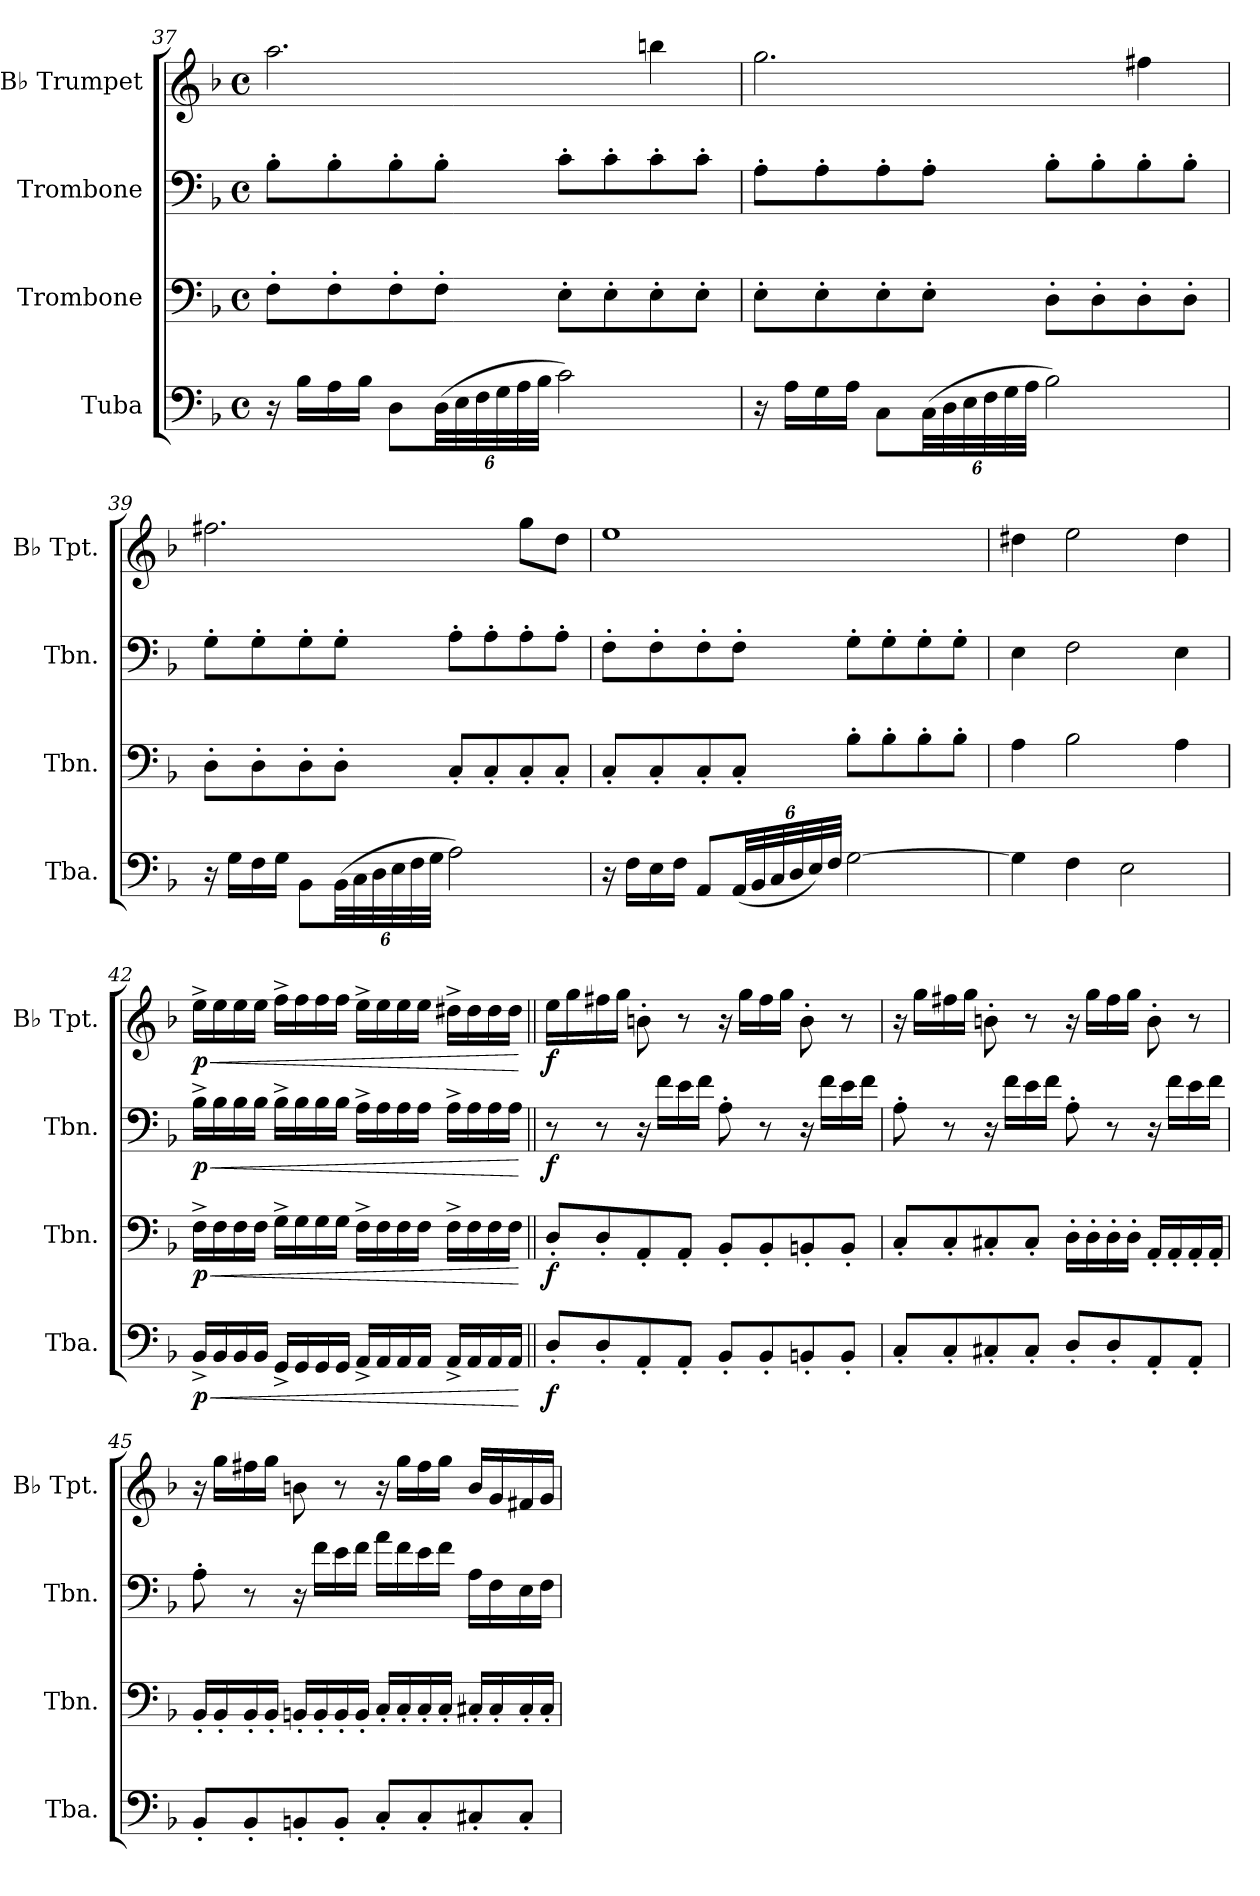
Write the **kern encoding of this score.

**kern	**dynam	**kern	**dynam	**kern	**dynam	**kern	**dynam
*part4	*part4	*part3	*part3	*part2	*part2	*part1	*part1
*staff4	*staff4	*staff3	*staff3	*staff2	*staff2	*staff1	*staff1
*I"Tuba	*	*I"Trombone	*	*I"Trombone	*	*I"B♭ Trumpet	*
*I'Tba.	*	*I'Tbn.	*	*I'Tbn.	*	*I'B♭ Tpt.	*
*clefF4	*	*clefF4	*	*clefF4	*	*clefG2	*
*	*	*	*	*	*	*ITrd1c2	*
*k[b-]	*	*k[b-]	*	*k[b-]	*	*k[b-e-a-]	*
*M4/4	*	*M4/4	*	*M4/4	*	*M4/4	*
*met(c)	*	*met(c)	*	*met(c)	*	*met(c)	*
=37	=37	=37	=37	=37	=37	=37	=37
16r	.	8F'\L	.	8B-'\L	.	2.gg\	.
16B-\LL	.	.	.	.	.	.	.
16A\	.	8F'\	.	8B-'\	.	.	.
16B-\JJ	.	.	.	.	.	.	.
8D\L	.	8F'\	.	8B-'\	.	.	.
*Xbrackettup	*	*	*	*	*	*	*
(>48D\LL	.	8F'\J	.	8B-'\J	.	.	.
48E\	.	.	.	.	.	.	.
48F\	.	.	.	.	.	.	.
48G\	.	.	.	.	.	.	.
48A\	.	.	.	.	.	.	.
48B-\JJJ	.	.	.	.	.	.	.
2c\)	.	8E'\L	.	8c'\L	.	.	.
.	.	8E'\	.	8c'\	.	.	.
.	.	8E'\	.	8c'\	.	4aan\	.
.	.	8E'\J	.	8c'\J	.	.	.
!!LO:PB:g=z
=38	=38	=38	=38	=38	=38	=38	=38
16r	.	8E'\L	.	8A'\L	.	2.ff\	.
16A\LL	.	.	.	.	.	.	.
16G\	.	8E'\	.	8A'\	.	.	.
16A\JJ	.	.	.	.	.	.	.
8C\L	.	8E'\	.	8A'\	.	.	.
(>48C\LL	.	8E'\J	.	8A'\J	.	.	.
48D\	.	.	.	.	.	.	.
48E\	.	.	.	.	.	.	.
48F\	.	.	.	.	.	.	.
48G\	.	.	.	.	.	.	.
48A\JJJ	.	.	.	.	.	.	.
2B-\)	.	8D'\L	.	8B-'\L	.	.	.
.	.	8D'\	.	8B-'\	.	.	.
.	.	8D'\	.	8B-'\	.	4een\	.
.	.	8D'\J	.	8B-'\J	.	.	.
=39	=39	=39	=39	=39	=39	=39	=39
16r	.	8D'\L	.	8G'\L	.	2.een\	.
16G\LL	.	.	.	.	.	.	.
16F\	.	8D'\	.	8G'\	.	.	.
16G\JJ	.	.	.	.	.	.	.
8BB-\L	.	8D'\	.	8G'\	.	.	.
(>48BB-\LL	.	8D'\J	.	8G'\J	.	.	.
48C\	.	.	.	.	.	.	.
48D\	.	.	.	.	.	.	.
48E\	.	.	.	.	.	.	.
48F\	.	.	.	.	.	.	.
48G\JJJ	.	.	.	.	.	.	.
2A\)	.	8C'/L	.	8A'\L	.	.	.
.	.	8C'/	.	8A'\	.	.	.
.	.	8C'/	.	8A'\	.	8ff\L	.
.	.	8C'/J	.	8A'\J	.	8cc\J	.
!!LO:LB:g=z
=40	=40	=40	=40	=40	=40	=40	=40
16r	.	8C'/L	.	8F'\L	.	1dd	.
16F\LL	.	.	.	.	.	.	.
16E\	.	8C'/	.	8F'\	.	.	.
16F\JJ	.	.	.	.	.	.	.
8AA/L	.	8C'/	.	8F'\	.	.	.
(<48AA/LL	.	8C'/J	.	8F'\J	.	.	.
48BB-/	.	.	.	.	.	.	.
48C/	.	.	.	.	.	.	.
48D/	.	.	.	.	.	.	.
48E/)	.	.	.	.	.	.	.
48F/JJJ	.	.	.	.	.	.	.
[2G\	.	8B-'\L	.	8G'\L	.	.	.
.	.	8B-'\	.	8G'\	.	.	.
.	.	8B-'\	.	8G'\	.	.	.
.	.	8B-'\J	.	8G'\J	.	.	.
=41	=41	=41	=41	=41	=41	=41	=41
4G\]	.	4A\	.	4E\	.	4cc#X\	.
4F\	.	2B-\	.	2F\	.	2dd\	.
2E\	.	.	.	.	.	.	.
.	.	4A\	.	4E\	.	4cc#\	.
!!LO:PB:g=z
=42	=42	=42	=42	=42	=42	=42	=42
!	!LO:HP:b	!	!LO:HP:b	!	!LO:HP:b	!	!LO:HP:b
!	!LO:DY:n=1:b	!	!LO:DY:n=1:b	!	!LO:DY:n=1:b	!	!LO:DY:n=1:b
16BB-^/LL	< p	16F^\LL	< p	16B-^\LL	< p	16dd^\LL	< p
16BB-/	.	16F\	.	16B-\	.	16dd\	.
16BB-/	.	16F\	.	16B-\	.	16dd\	.
16BB-/JJ	.	16F\JJ	.	16B-\JJ	.	16dd\JJ	.
16GG^/LL	.	16G^\LL	.	16B-^\LL	.	16ee-^\LL	.
16GG/	.	16G\	.	16B-\	.	16ee-\	.
16GG/	.	16G\	.	16B-\	.	16ee-\	.
16GG/JJ	.	16G\JJ	.	16B-\JJ	.	16ee-\JJ	.
16AA^/LL	.	16F^\LL	.	16A^\LL	.	16dd^\LL	.
16AA/	.	16F\	.	16A\	.	16dd\	.
16AA/	.	16F\	.	16A\	.	16dd\	.
16AA/JJ	.	16F\JJ	.	16A\JJ	.	16dd\JJ	.
16AA^/LL	.	16F^\LL	.	16A^\LL	.	16cc#X^\LL	.
16AA/	.	16F\	.	16A\	.	16cc#\	.
16AA/	.	16F\	.	16A\	.	16cc#\	.
16AA/JJ	.	16F\JJ	.	16A\JJ	.	16cc#\JJ	.
.	[	.	[	.	[	.	[
!!LO:LB:g=z
=43||	=43||	=43||	=43||	=43||	=43||	=43||	=43||
!	!LO:DY:b	!	!LO:DY:b	!	!LO:DY:b	!	!LO:DY:b
8D'/L	f	8D'/L	f	8r	f	16dd\LL	f
.	.	.	.	.	.	16ff\	.
8D'/	.	8D'/	.	8r	.	16een\	.
.	.	.	.	.	.	16ff\JJ	.
8AA'/	.	8AA'/	.	16r	.	8an'\	.
.	.	.	.	16f\LL	.	.	.
8AA'/J	.	8AA'/J	.	16e\	.	8r	.
.	.	.	.	16f\JJ	.	.	.
8BB-'/L	.	8BB-'/L	.	8A'\	.	16r	.
.	.	.	.	.	.	16ff\LL	.
8BB-'/	.	8BB-'/	.	8r	.	16ee\	.
.	.	.	.	.	.	16ff\JJ	.
8BBn'/	.	8BBn'/	.	16r	.	8a'\	.
.	.	.	.	16f\LL	.	.	.
8BB'/J	.	8BB'/J	.	16e\	.	8r	.
.	.	.	.	16f\JJ	.	.	.
!!LO:PB:g=z
=44	=44	=44	=44	=44	=44	=44	=44
8C'/L	.	8C'/L	.	8A'\	.	16r	.
.	.	.	.	.	.	16ff\LL	.
8C'/	.	8C'/	.	8r	.	16een\	.
.	.	.	.	.	.	16ff\JJ	.
8C#X'/	.	8C#X'/	.	16r	.	8an'\	.
.	.	.	.	16f\LL	.	.	.
8C#'/J	.	8C#'/J	.	16e\	.	8r	.
.	.	.	.	16f\JJ	.	.	.
8D'/L	.	16D'\LL	.	8A'\	.	16r	.
.	.	16D'\	.	.	.	16ff\LL	.
8D'/	.	16D'\	.	8r	.	16ee\	.
.	.	16D'\JJ	.	.	.	16ff\JJ	.
8AA'/	.	16AA'/LL	.	16r	.	8a'\	.
.	.	16AA'/	.	16f\LL	.	.	.
8AA'/J	.	16AA'/	.	16e\	.	8r	.
.	.	16AA'/JJ	.	16f\JJ	.	.	.
!!LO:LB:g=z
=45	=45	=45	=45	=45	=45	=45	=45
8BB-'/L	.	16BB-'/LL	.	8A'\	.	16r	.
.	.	16BB-'/	.	.	.	16ff\LL	.
8BB-'/	.	16BB-'/	.	8r	.	16een\	.
.	.	16BB-'/JJ	.	.	.	16ff\JJ	.
8BBn'/	.	16BBn'/LL	.	16r	.	8an\	.
.	.	16BB'/	.	16f\LL	.	.	.
8BB'/J	.	16BB'/	.	16e\	.	8r	.
.	.	16BB'/JJ	.	16f\JJ	.	.	.
8C'/L	.	16C'/LL	.	16a\LL	.	16r	.
.	.	16C'/	.	16f\	.	16ff\LL	.
8C'/	.	16C'/	.	16e\	.	16ee\	.
.	.	16C'/JJ	.	16f\JJ	.	16ff\JJ	.
8C#X'/	.	16C#X'/LL	.	16A\LL	.	16a/LL	.
.	.	16C#'/	.	16F\	.	16f/	.
8C#'/J	.	16C#'/	.	16E\	.	16en/	.
.	.	16C#'/JJ	.	16F\JJ	.	16f/JJ	.
=	=	=	=	=	=	=	=
*-	*-	*-	*-	*-	*-	*-	*-
